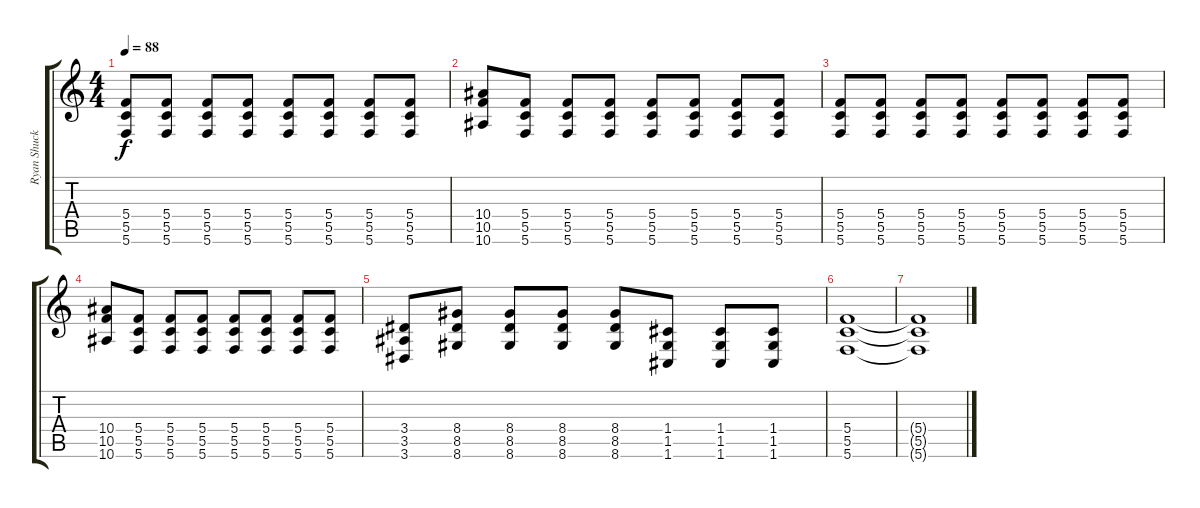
\track ("Ryan Shuck - Rythm Guitar" "Ryan Shuck") {instrument distortionguitar}
\staff {score tabs}
\tuning (D4 A3 F3 C3 G2 C2) {hide}
\ts (4 4)
\tempo 88
\clef g2
\ks c
(5.4 5.5 5.6).8{dy f} (5.4 5.5 5.6).8 (5.4 5.5 5.6).8 (5.4 5.5 5.6).8 (5.4 5.5 5.6).8 (5.4 5.5 5.6).8 (5.4 5.5 5.6).8 (5.4 5.5 5.6).8 |
(10.4 10.5 10.6).8 (5.4 5.5 5.6).8 (5.4 5.5 5.6).8 (5.4 5.5 5.6).8 (5.4 5.5 5.6).8 (5.4 5.5 5.6).8 (5.4 5.5 5.6).8 (5.4 5.5 5.6).8 |
(5.4 5.5 5.6).8 (5.4 5.5 5.6).8 (5.4 5.5 5.6).8 (5.4 5.5 5.6).8 (5.4 5.5 5.6).8 (5.4 5.5 5.6).8 (5.4 5.5 5.6).8 (5.4 5.5 5.6).8 |
(10.4 10.5 10.6).8 (5.4 5.5 5.6).8 (5.4 5.5 5.6).8 (5.4 5.5 5.6).8 (5.4 5.5 5.6).8 (5.4 5.5 5.6).8 (5.4 5.5 5.6).8 (5.4 5.5 5.6).8 |
(3.4 3.5 3.6).8 (8.4 8.5 8.6).8 (8.4 8.5 8.6).8 (8.4 8.5 8.6).8 (8.4 8.5 8.6).8 (1.4 1.5 1.6).8 (1.4 1.5 1.6).8 (1.4 1.5 1.6).8 |
(5.4 5.5 5.6).1{volume 0} |
(5.4{t} 5.5{t} 5.6{t}).1
